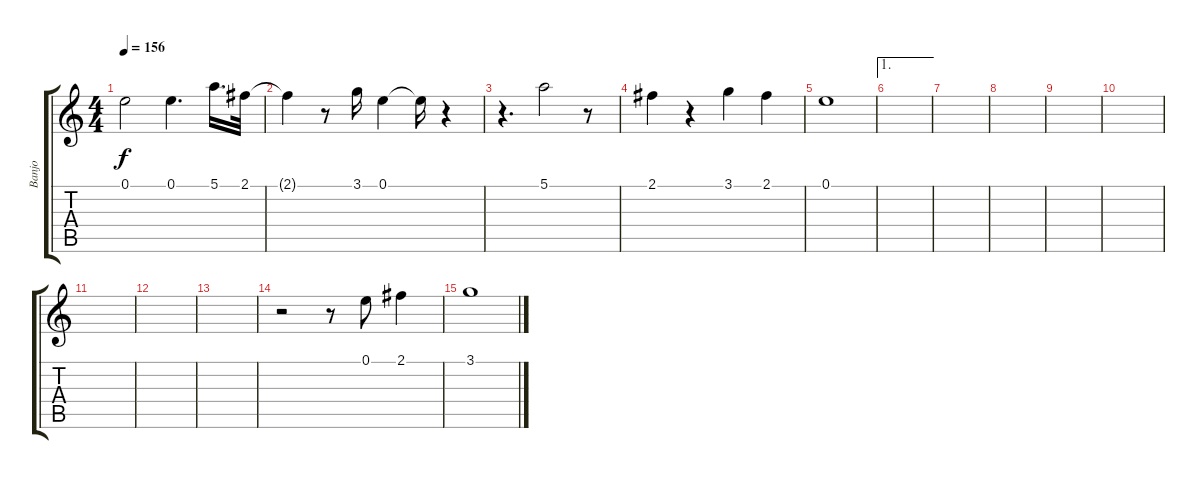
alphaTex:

\track ("Banjo" "Banjo") {instrument banjo}
\staff {score tabs}
\tuning (E4 B3 G3 D3 A2 E2) {hide}
\displaytranspose 12
\ts (4 4)
\tempo 156
\clef g2
\ks c
0.1.2{dy f} 0.1.4{d} 5.1.16{d} 2.1.32 |
2.1{t}.4 r.8 3.1.16 0.1.4 0.1{t}.16 r.4 |
r.4{d} 5.1.2 r.8 |
2.1.4 r.4 3.1.4 2.1.4 |
0.1.1 |
\ae 1
|
|
|
|
|
|
|
|
r.2 r.8 0.1.8 2.1.4 |
3.1.1
